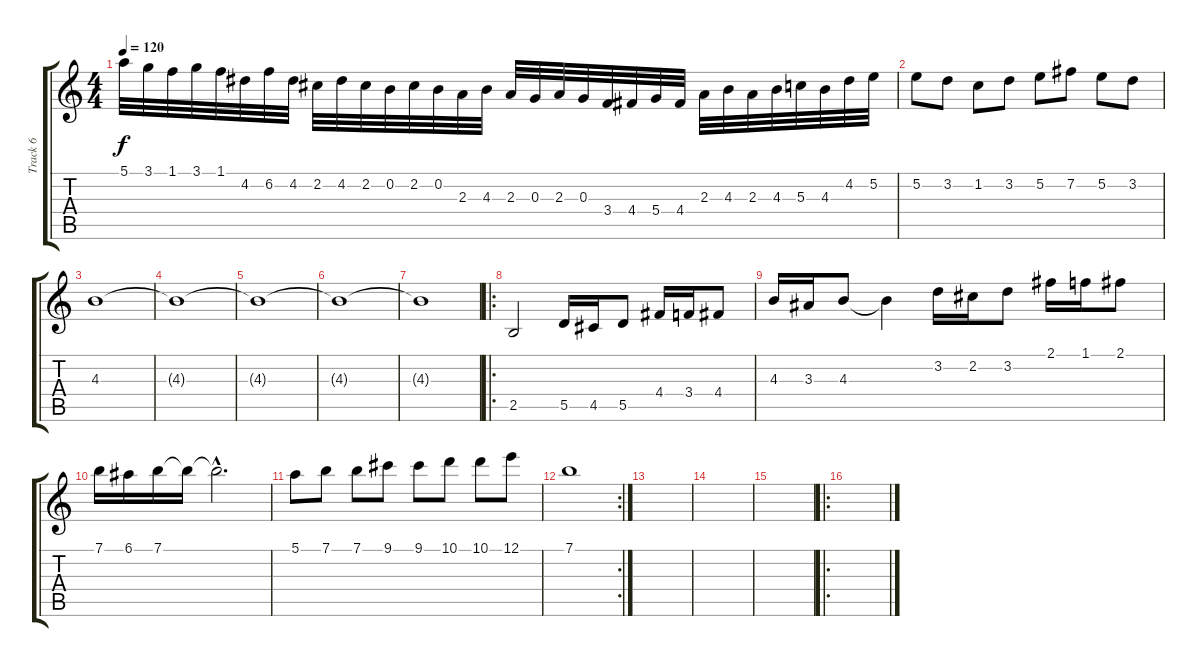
\track ("Track 6" "Track 6") {instrument musicbox}
\staff {score tabs}
\tuning (E5 B4 G4 D4 A3 E3) {hide}
\ts (4 4)
\tempo 120
\clef g2
\ks c
5.1.32{dy f} 3.1.32 1.1.32 3.1.32 1.1.32 4.2.32 6.2.32 4.2.32 2.2.32 4.2.32 2.2.32 0.2.32 2.2.32 0.2.32 2.3.32 4.3.32 2.3.32 0.3.32 2.3.32 0.3.32 3.4.32 4.4.32 5.4.32 4.4.32 2.3.32 4.3.32 2.3.32 4.3.32 5.3.32 4.3.32 4.2.32 5.2.32 |
5.2.8 3.2.8 1.2.8 3.2.8 5.2.8 7.2.8 5.2.8 3.2.8 |
4.3.1 |
4.3{t}.1 |
4.3{t}.1 |
4.3{t}.1 |
4.3{t}.1 |
\ro
2.5.2{instrument stringensemble1} 5.5.16 4.5.16 5.5.8 4.4.16 3.4.16 4.4.8 |
4.3.16 3.3.16 4.3.8 4.3{t}.4 3.2.16 2.2.16 3.2.8 2.1.16 1.1.16 2.1.8 |
7.1.16 6.1.16 7.1.16 7.1{t}.16 7.1{hac t}.2{d} |
5.1.8 7.1.8 7.1.8 9.1.8 9.1.8 10.1.8 10.1.8 12.1.8 |
\rc 2
7.1.1 |
|
|
|
\ro
